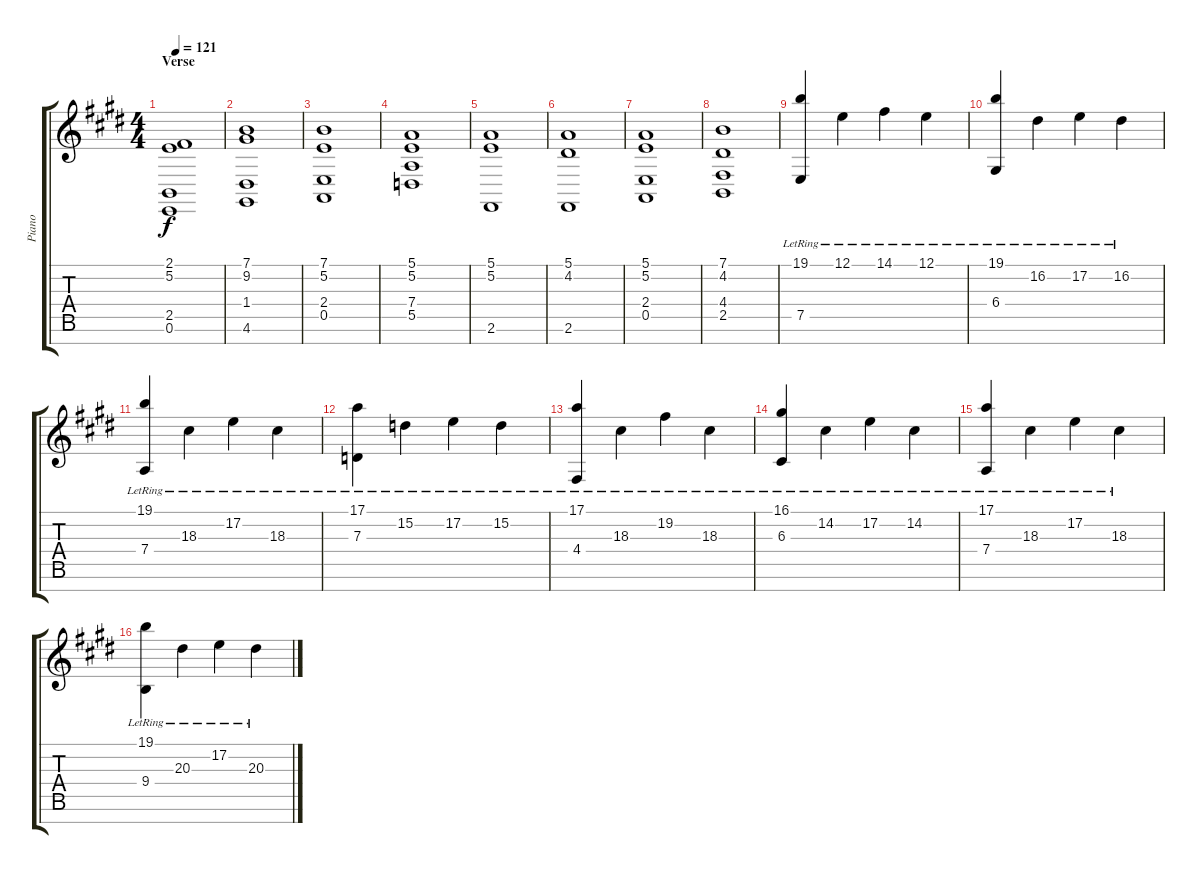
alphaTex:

\track ("Piano" "Piano") {instrument brightacousticpiano}
\staff {score tabs}
\tuning (E4 B3 G3 D3 A2 E2 B1) {hide}
\ts (4 4)
\section ("" "Verse")
\tempo 121
\clef g2
\ks e
(2.1 5.2 2.5 0.6).1{dy f instrument brightacousticpiano} |
(7.1 9.2 1.4 4.6).1 |
(7.1 5.2 2.4 0.5).1 |
(5.1 5.2 7.4 5.5).1 |
(5.1 5.2 2.6).1 |
(5.1 4.2 2.6).1 |
(5.1 5.2 2.4 0.5).1 |
(7.1 4.2 4.4 2.5).1 |
(19.1 7.5{lr}).4 12.1{lr}.4 14.1{lr}.4 12.1{lr}.4 |
(19.1{lr} 6.4{lr}).4 16.2{lr}.4 17.2{lr}.4 16.2{lr}.4 |
(19.1{lr} 7.4{lr}).4 18.3{lr}.4 17.2{lr}.4 18.3{lr}.4 |
(17.1{lr} 7.3{lr}).4 15.2{lr}.4 17.2{lr}.4 15.2{lr}.4 |
(17.1{lr} 4.4{lr}).4 18.3{lr}.4 19.2{lr}.4 18.3{lr}.4 |
(16.1{lr} 6.3{lr}).4 14.2{lr}.4 17.2{lr}.4 14.2{lr}.4 |
(17.1{lr} 7.4{lr}).4 18.3{lr}.4 17.2{lr}.4 18.3{lr}.4 |
(19.1{lr} 9.4{lr}).4 20.3{lr}.4 17.2{lr}.4 20.3{lr}.4
